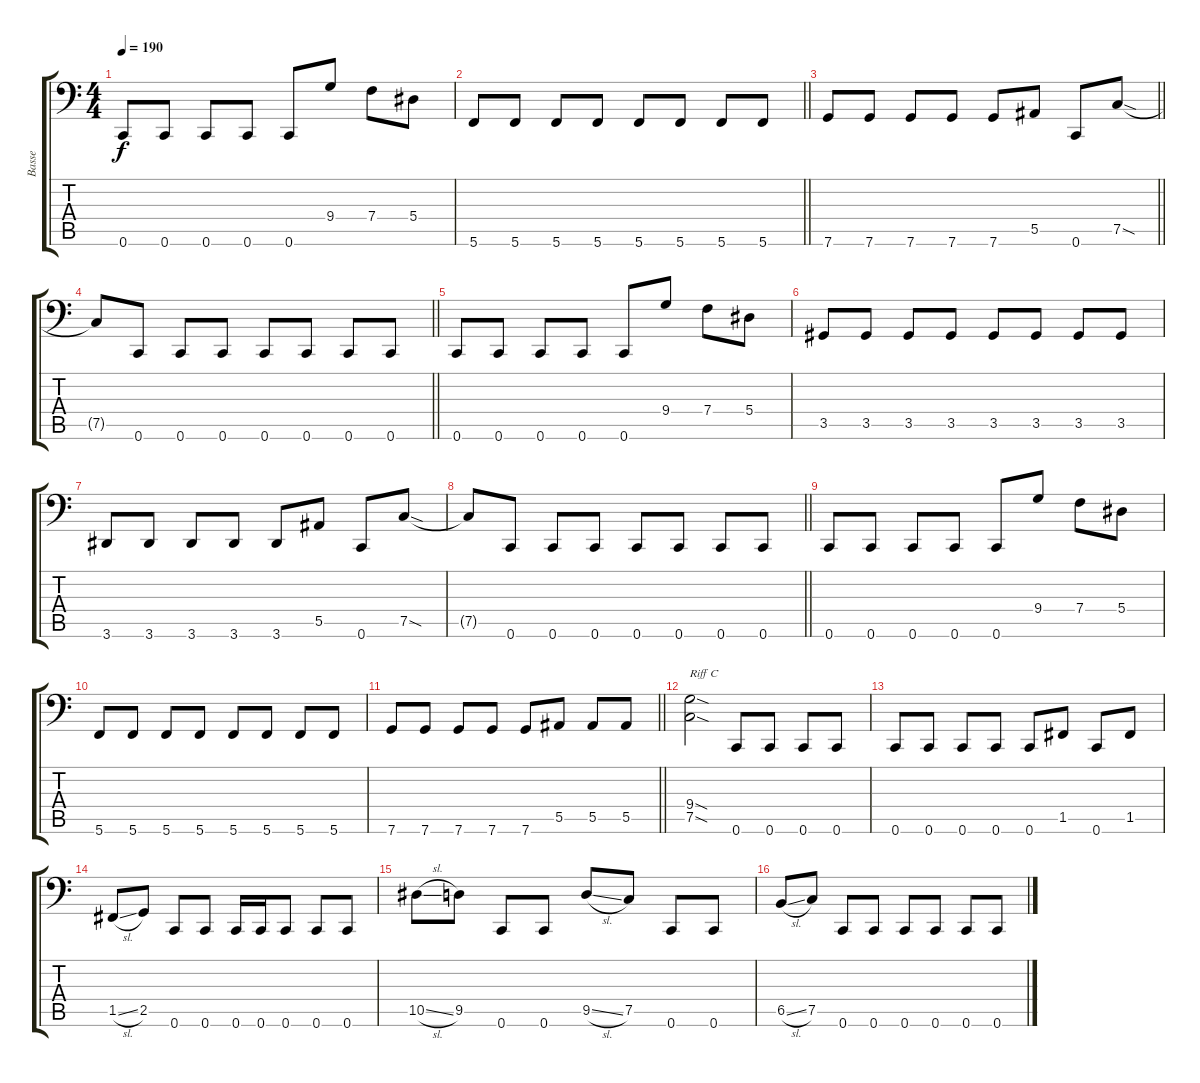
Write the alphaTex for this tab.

\track ("Basse" "Basse") {instrument electricbasspick}
\staff {score tabs}
\tuning (C3 G2 Eb2 Bb1 F1 C1) {hide}
\ts (4 4)
\tempo 190
\clef f4
\ks c
0.6.8{dy f} 0.6.8 0.6.8 0.6.8 0.6.8 9.4.8 7.4.8 5.4.8 |
\barLineRight lightlight
5.6.8 5.6.8 5.6.8 5.6.8 5.6.8 5.6.8 5.6.8 5.6.8 |
\barLineRight lightlight
7.6.8 7.6.8 7.6.8 7.6.8 7.6.8 5.5.8 0.6.8 7.5{sod}.8 |
\barLineRight lightlight
7.5{t}.8 0.6.8 0.6.8 0.6.8 0.6.8 0.6.8 0.6.8 0.6.8 |
0.6.8 0.6.8 0.6.8 0.6.8 0.6.8 9.4.8 7.4.8 5.4.8 |
3.5.8 3.5.8 3.5.8 3.5.8 3.5.8 3.5.8 3.5.8 3.5.8 |
3.6.8 3.6.8 3.6.8 3.6.8 3.6.8 5.5.8 0.6.8 7.5{sod}.8 |
\barLineRight lightlight
7.5{t}.8 0.6.8 0.6.8 0.6.8 0.6.8 0.6.8 0.6.8 0.6.8 |
0.6.8 0.6.8 0.6.8 0.6.8 0.6.8 9.4.8 7.4.8 5.4.8 |
5.6.8 5.6.8 5.6.8 5.6.8 5.6.8 5.6.8 5.6.8 5.6.8 |
\barLineRight lightlight
7.6.8 7.6.8 7.6.8 7.6.8 7.6.8 5.5.8 5.5.8 5.5.8 |
\section ("" "")
(9.4{sod} 7.5{sod}).2{txt "Riff C"} 0.6.8 0.6.8 0.6.8 0.6.8 |
0.6.8 0.6.8 0.6.8 0.6.8 0.6.8 1.5.8 0.6.8 1.5.8 |
1.5{sl}.8 2.5.8 0.6.8 0.6.8 0.6.16 0.6.16 0.6.8 0.6.8 0.6.8 |
10.5{sl}.8 9.5.8 0.6.8 0.6.8 9.5{sl}.8 7.5.8 0.6.8 0.6.8 |
6.5{sl}.8 7.5.8 0.6.8 0.6.8 0.6.8 0.6.8 0.6.8 0.6.8
